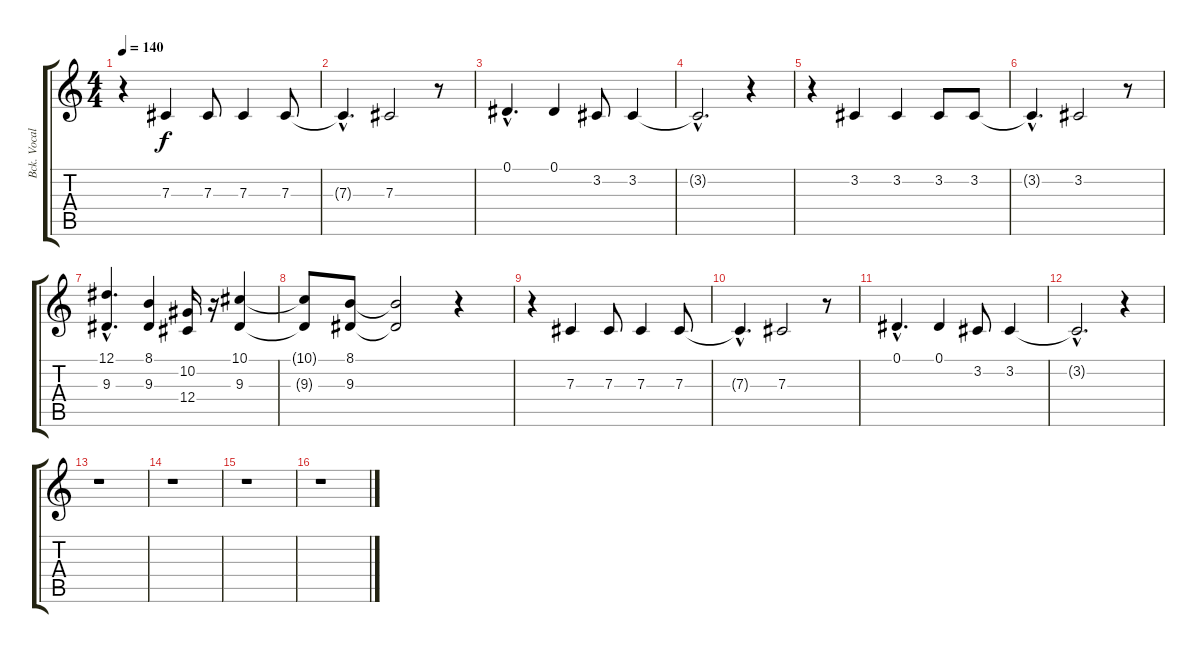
\track ("Bck. Vocal" "Bck. Vocal") {instrument altosax}
\staff {score tabs}
\tuning (Eb4 Bb3 Gb3 Db3 Ab2 Eb2) {hide}
\ts (4 4)
\tempo 140
\clef g2
\ks c
r.4{dy f} 7.3.4 7.3.8 7.3.4 7.3.8 |
7.3{hac t}.4{d} 7.3.2 r.8 |
0.1{hac}.4{d} 0.1.4 3.2.8 3.2.4 |
3.2{hac t}.2{d} r.4 |
r.4 3.2.4 3.2.4 3.2.8 3.2.8 |
3.2{hac t}.4{d} 3.2.2 r.8 |
(12.1{hac} 9.3{hac}).4{d} (8.1 9.3).4 (10.2 12.4).16 r.16 (10.1 9.3).4 |
(10.1{t} 9.3{t}).8 (8.1 9.3).8 (8.1{t} 9.3{t}).2 r.4 |
r.4 7.3.4 7.3.8 7.3.4 7.3.8 |
7.3{hac t}.4{d} 7.3.2 r.8 |
0.1{hac}.4{d} 0.1.4 3.2.8 3.2.4 |
3.2{hac t}.2{d} r.4 |
r.1 |
r.1 |
r.1 |
r.1
